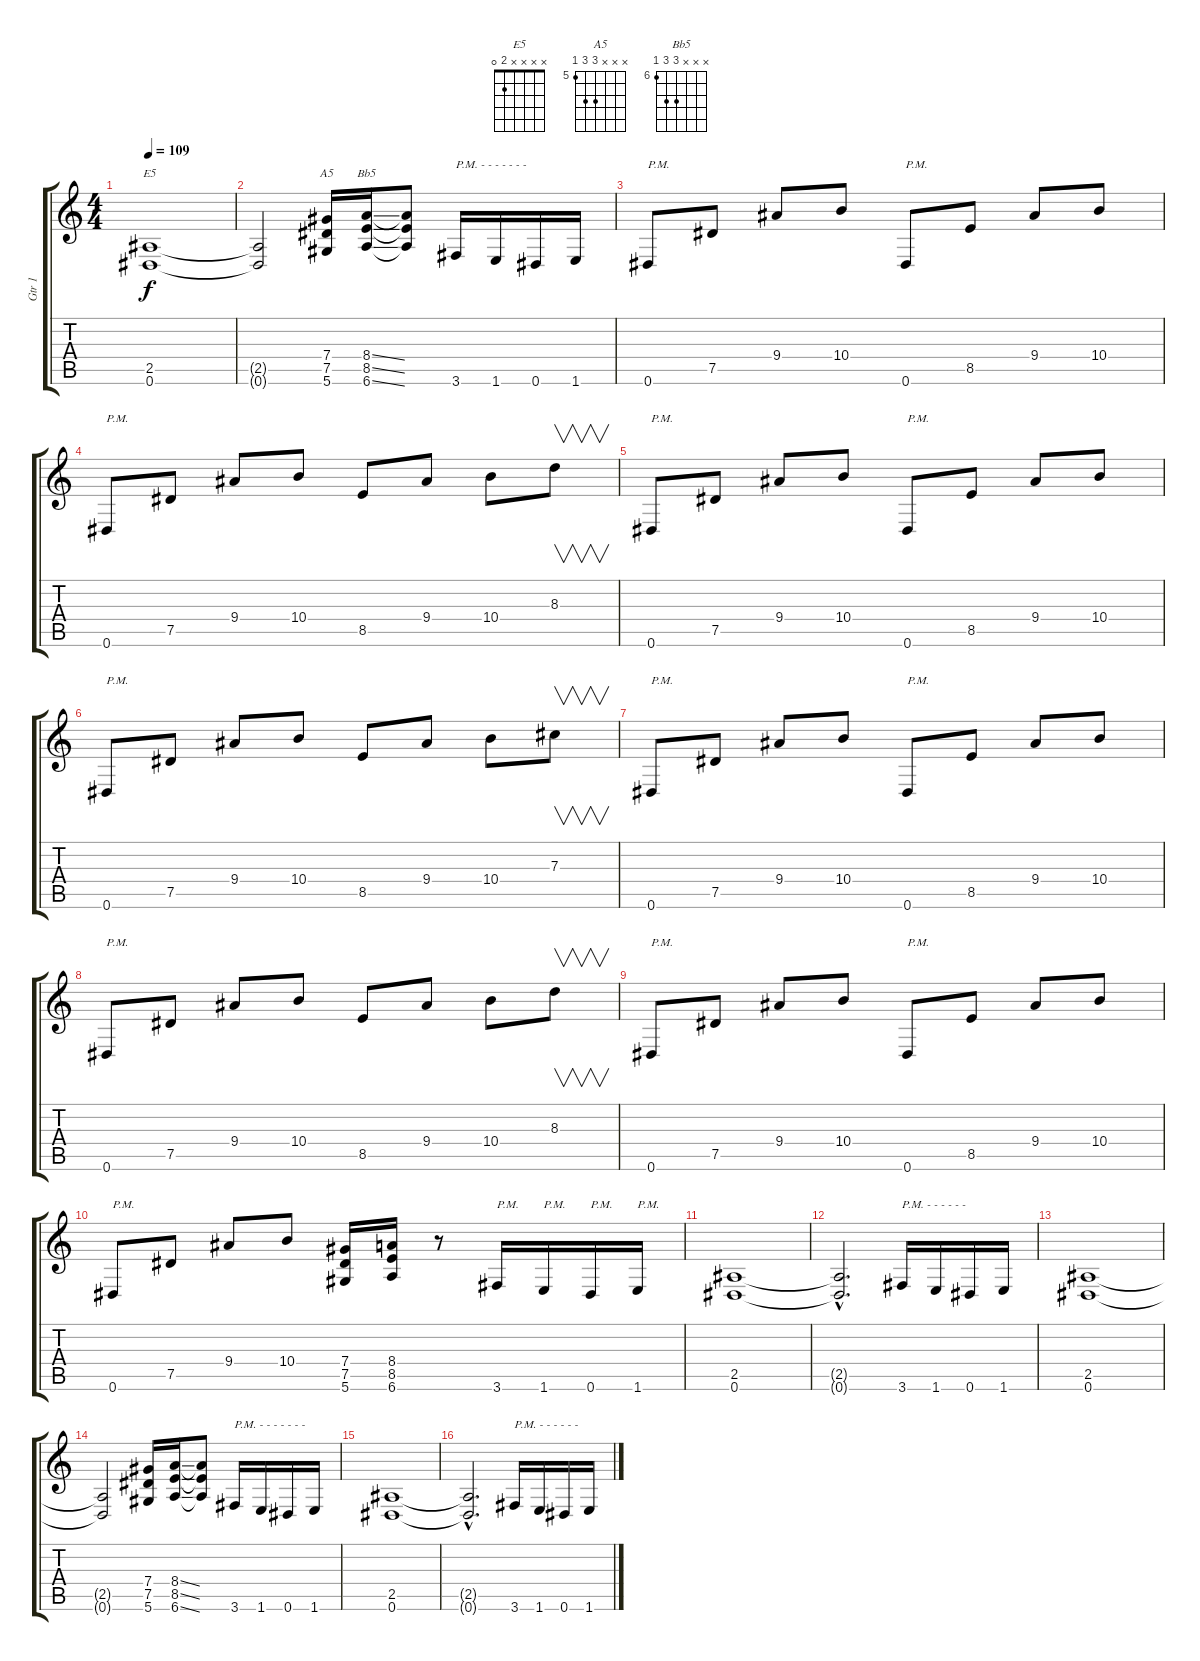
\track ("Gtr 1" "Gtr 1") {instrument distortionguitar}
\staff {score tabs}
\tuning (Eb4 Bb3 Gb3 Db3 Ab2 Eb2) {hide}
\chord ("E5" x x x x 2 0)
\chord ("A5" x x x 7 7 5) {firstfret 5}
\chord ("Bb5" x x x 8 8 6) {firstfret 6}
\ts (4 4)
\tempo 109
\clef g2
\ks c
(2.5 0.6).1{ch "E5" dy f} |
(2.5{t} 0.6{t}).2 (7.4 7.5 5.6).16{ch "A5"} (8.4{ss} 8.5{ss} 6.6{ss}).16{ch "Bb5"} (8.4{t} 8.5{t} 6.6{t}).8 3.6.16{txt "P.M. - - - - - - - "} 1.6.16 0.6.16 1.6.16 |
0.6.8{txt "P.M."} 7.5.8 9.4.8 10.4.8 0.6.8{txt "P.M."} 8.5.8 9.4.8 10.4.8 |
0.6.8{txt "P.M."} 7.5.8 9.4.8 10.4.8 8.5.8 9.4.8 10.4.8 8.3.8{v} |
0.6.8{txt "P.M."} 7.5.8 9.4.8 10.4.8 0.6.8{txt "P.M."} 8.5.8 9.4.8 10.4.8 |
0.6.8{txt "P.M."} 7.5.8 9.4.8 10.4.8 8.5.8 9.4.8 10.4.8 7.3.8{v} |
0.6.8{txt "P.M."} 7.5.8 9.4.8 10.4.8 0.6.8{txt "P.M."} 8.5.8 9.4.8 10.4.8 |
0.6.8{txt "P.M."} 7.5.8 9.4.8 10.4.8 8.5.8 9.4.8 10.4.8 8.3.8{v} |
0.6.8{txt "P.M."} 7.5.8 9.4.8 10.4.8 0.6.8{txt "P.M."} 8.5.8 9.4.8 10.4.8 |
0.6.8{txt "P.M."} 7.5.8 9.4.8 10.4.8 (7.4 7.5 5.6).16 (8.4 8.5 6.6).16 r.8 3.6.16{txt "P.M."} 1.6.16{txt "P.M."} 0.6.16{txt "P.M."} 1.6.16{txt "P.M."} |
(2.5 0.6).1 |
(2.5{hac t} 0.6{hac t}).2{d} 3.6.16{txt "P.M. - - - - - -"} 1.6.16 0.6.16 1.6.16 |
(2.5 0.6).1 |
(2.5{t} 0.6{t}).2 (7.4 7.5 5.6).16 (8.4{ss} 8.5{ss} 6.6{ss}).16 (8.4{t} 8.5{t} 6.6{t}).8 3.6.16{txt "P.M. - - - - - - - "} 1.6.16 0.6.16 1.6.16 |
(2.5 0.6).1 |
(2.5{hac t} 0.6{hac t}).2{d} 3.6.16{txt "P.M. - - - - - -"} 1.6.16 0.6.16 1.6.16
